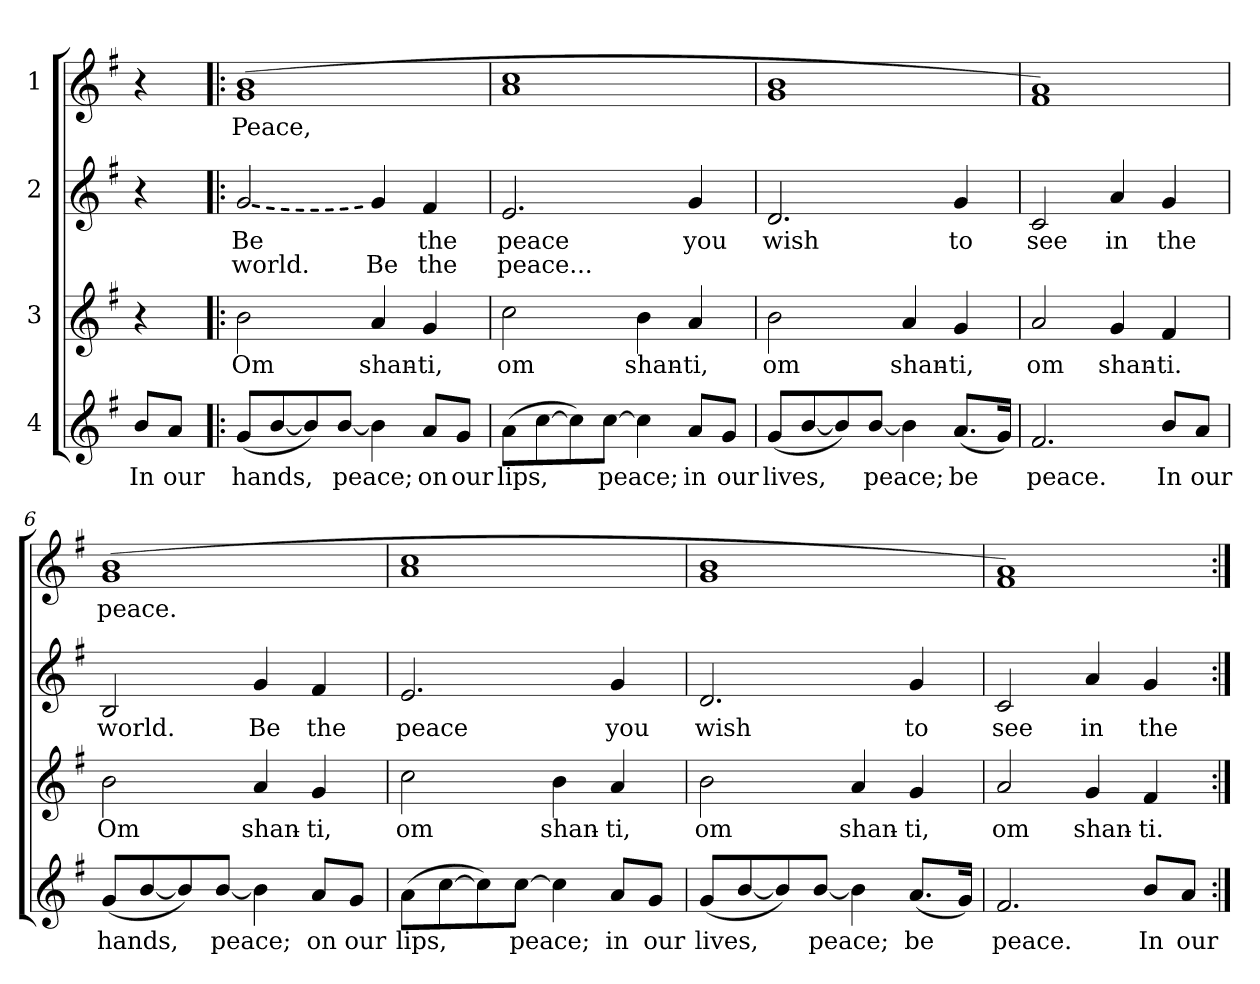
**kern	**text	**kern	**text	**kern	**text	**text	**kern	**text
*part4	*part4	*part3	*part3	*part2	*part2	*part2	*part1	*part1
*staff4	*staff4	*staff3	*staff3	*staff2	*staff2	*staff2	*staff1	*staff1
*I"4	*	*I"3	*	*I"2	*	*	*I"1	*
*clefG2	*	*clefG2	*	*clefG2	*	*	*clefG2	*
*k[f#]	*	*k[f#]	*	*k[f#]	*	*	*k[f#]	*
=1	=1	=1	=1	=1	=1	=1	=1	=1
!	!LO:LY:b	!	!	!	!	!	!	!
8b/L	In	4r	.	4r	.	.	4r	.
!	!LO:LY:b	!	!	!	!	!	!	!
8a/J	our	.	.	.	.	.	.	.
=2!|:	=2!|:	=2!|:	=2!|:	=2!|:	=2!|:	=2!|:	=2!|:	=2!|:
!	!LO:LY:b	!	!LO:LY:b	!LO:T:dash	!LO:LY:b	!LO:LY:b	!	!LO:LY:b
(8g/L	hands,	2b\	Om	[2g/	Be	world.	(1g 1b	Peace,
[8b/	.	.	.	.	.	.	.	.
8b/])	.	.	.	.	.	.	.	.
!	!LO:LY:b	!	!	!	!	!	!	!
[8b/J	peace;	.	.	.	.	.	.	.
!	!	!	!LO:LY:b	!	!	!LO:LY:b	!	!
4b\]	.	4a/	shan-	4g/]	.	Be	.	.
!	!LO:LY:b	!	!LO:LY:b	!	!LO:LY:b	!LO:LY:b	!	!
8a/L	on	4g/	-ti,	4f#/	the	the	.	.
!	!LO:LY:b	!	!	!	!	!	!	!
8g/J	our	.	.	.	.	.	.	.
=3	=3	=3	=3	=3	=3	=3	=3	=3
!	!LO:LY:b	!	!LO:LY:b	!	!LO:LY:b	!LO:LY:b	!	!
(8a\L	lips,	2cc\	om	2.e/	peace	peace...	1a 1cc	.
[8cc\	.	.	.	.	.	.	.	.
8cc\])	.	.	.	.	.	.	.	.
!	!LO:LY:b	!	!	!	!	!	!	!
[8cc\J	peace;	.	.	.	.	.	.	.
!	!	!	!LO:LY:b	!	!	!	!	!
4cc\]	.	4b\	shan-	.	.	.	.	.
!	!LO:LY:b	!	!LO:LY:b	!	!LO:LY:b	!	!	!
8a/L	in	4a/	-ti,	4g/	you	.	.	.
!	!LO:LY:b	!	!	!	!	!	!	!
8g/J	our	.	.	.	.	.	.	.
=4	=4	=4	=4	=4	=4	=4	=4	=4
!	!LO:LY:b	!	!LO:LY:b	!	!LO:LY:b	!	!	!
(8g/L	lives,	2b\	om	2.d/	wish	.	1g 1b	.
[8b/	.	.	.	.	.	.	.	.
8b/])	.	.	.	.	.	.	.	.
!	!LO:LY:b	!	!	!	!	!	!	!
[8b/J	peace;	.	.	.	.	.	.	.
!	!	!	!LO:LY:b	!	!	!	!	!
4b\]	.	4a/	shan-	.	.	.	.	.
!	!LO:LY:b	!	!LO:LY:b	!	!LO:LY:b	!	!	!
(8.a/L	be	4g/	-ti,	4g/	to	.	.	.
16g/Jk)	.	.	.	.	.	.	.	.
=5	=5	=5	=5	=5	=5	=5	=5	=5
!	!LO:LY:b	!	!LO:LY:b	!	!LO:LY:b	!	!	!
2.f#/	peace.	2a/	om	2c/	see	.	1f# 1a)	.
!	!	!	!LO:LY:b	!	!LO:LY:b	!	!	!
.	.	4g/	shan-	4a/	in	.	.	.
!	!LO:LY:b	!	!LO:LY:b	!	!LO:LY:b	!	!	!
8b/L	In	4f#/	-ti.	4g/	the	.	.	.
!	!LO:LY:b	!	!	!	!	!	!	!
8a/J	our	.	.	.	.	.	.	.
!!LO:LB:g=z
=6	=6	=6	=6	=6	=6	=6	=6	=6
!	!LO:LY:b	!	!LO:LY:b	!	!LO:LY:b	!	!	!LO:LY:b
(8g/L	hands,	2b\	Om	2B/	world.	.	(1g 1b	peace.
[8b/	.	.	.	.	.	.	.	.
8b/])	.	.	.	.	.	.	.	.
!	!LO:LY:b	!	!	!	!	!	!	!
[8b/J	peace;	.	.	.	.	.	.	.
!	!	!	!LO:LY:b	!	!LO:LY:b	!	!	!
4b\]	.	4a/	shan-	4g/	Be	.	.	.
!	!LO:LY:b	!	!LO:LY:b	!	!LO:LY:b	!	!	!
8a/L	on	4g/	-ti,	4f#/	the	.	.	.
!	!LO:LY:b	!	!	!	!	!	!	!
8g/J	our	.	.	.	.	.	.	.
=7	=7	=7	=7	=7	=7	=7	=7	=7
!	!LO:LY:b	!	!LO:LY:b	!	!LO:LY:b	!	!	!
(8a\L	lips,	2cc\	om	2.e/	peace	.	1a 1cc	.
[8cc\	.	.	.	.	.	.	.	.
8cc\])	.	.	.	.	.	.	.	.
!	!LO:LY:b	!	!	!	!	!	!	!
[8cc\J	peace;	.	.	.	.	.	.	.
!	!	!	!LO:LY:b	!	!	!	!	!
4cc\]	.	4b\	shan-	.	.	.	.	.
!	!LO:LY:b	!	!LO:LY:b	!	!LO:LY:b	!	!	!
8a/L	in	4a/	-ti,	4g/	you	.	.	.
!	!LO:LY:b	!	!	!	!	!	!	!
8g/J	our	.	.	.	.	.	.	.
=8	=8	=8	=8	=8	=8	=8	=8	=8
!	!LO:LY:b	!	!LO:LY:b	!	!LO:LY:b	!	!	!
(8g/L	lives,	2b\	om	2.d/	wish	.	1g 1b	.
[8b/	.	.	.	.	.	.	.	.
8b/])	.	.	.	.	.	.	.	.
!	!LO:LY:b	!	!	!	!	!	!	!
[8b/J	peace;	.	.	.	.	.	.	.
!	!	!	!LO:LY:b	!	!	!	!	!
4b\]	.	4a/	shan-	.	.	.	.	.
!	!LO:LY:b	!	!LO:LY:b	!	!LO:LY:b	!	!	!
(8.a/L	be	4g/	-ti,	4g/	to	.	.	.
16g/Jk)	.	.	.	.	.	.	.	.
=9	=9	=9	=9	=9	=9	=9	=9	=9
!	!LO:LY:b	!	!LO:LY:b	!	!LO:LY:b	!	!	!
2.f#/	peace.	2a/	om	2c/	see	.	1f# 1a)	.
!	!	!	!LO:LY:b	!	!LO:LY:b	!	!	!
.	.	4g/	shan-	4a/	in	.	.	.
!	!LO:LY:b	!	!LO:LY:b	!	!LO:LY:b	!	!	!
8b/L	In	4f#/	-ti.	4g/	the	.	.	.
!	!LO:LY:b	!	!	!	!	!	!	!
8a/J	our	.	.	.	.	.	.	.
=:|!	=:|!	=:|!	=:|!	=:|!	=:|!	=:|!	=:|!	=:|!
*-	*-	*-	*-	*-	*-	*-	*-	*-
